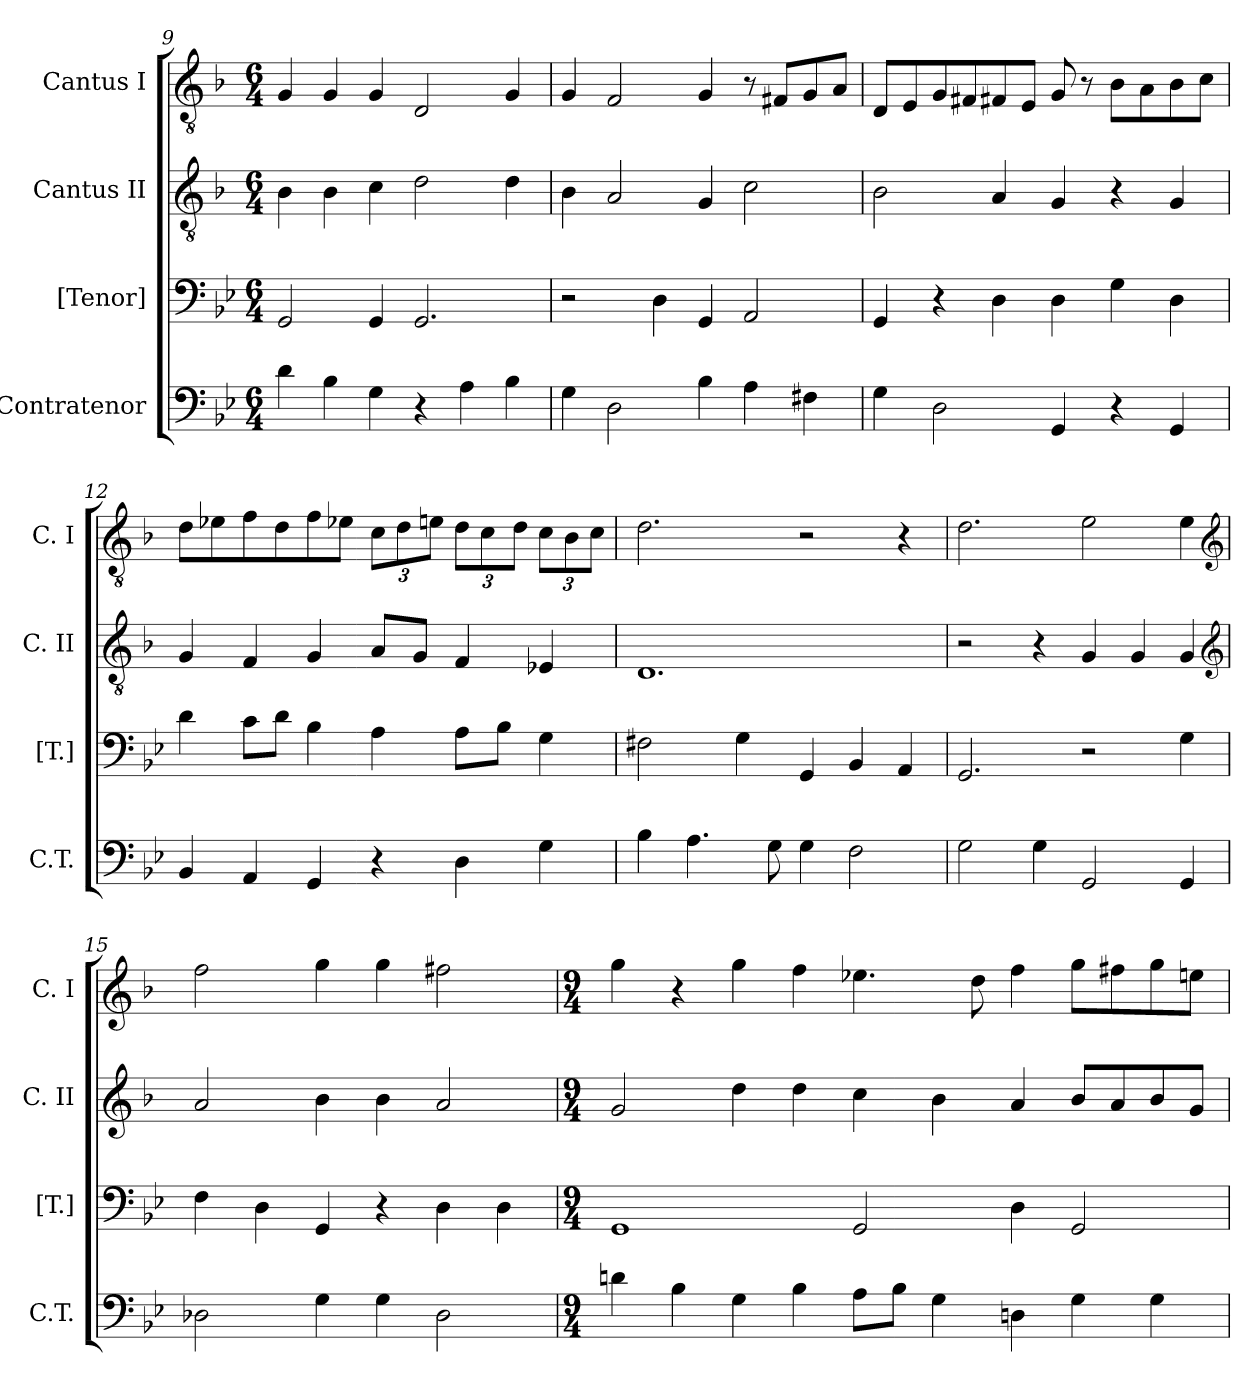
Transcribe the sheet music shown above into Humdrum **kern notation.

**kern	**kern	**kern	**kern
*part4	*part3	*part2	*part1
*staff4	*staff3	*staff2	*staff1
*I"Contratenor	*I"[Tenor]	*I"Cantus  II	*I"Cantus I
*I'C.T.	*I'[T.]	*I'C. II	*I'C. I
*clefF4	*clefF4	*clefGv2	*clefGv2
*ITrd7c12	*	*	*
*k[b-e-]	*k[b-e-]	*k[b-]	*k[b-]
*B-:	*B-:	*F:	*F:
*M6/4	*M6/4	*M6/4	*M6/4
=9	=9	=9	=9
4D\	2GG/	4B-\	4G/
4BB-\	.	4B-\	4G/
4GG\	4GG/	4c\	4G/
4r	2.GG/	2d\	2D/
4AA\	.	.	.
4BB-\	.	4d\	4G/
=10	=10	=10	=10
4GG\	2r	4B-\	4G/
2DD\	.	2A/	2F/
.	4D\	.	.
4BB-\	4GG/	4G/	4G/
4AA\	2AA/	2c\	8r
.	.	.	8F#X/L
4FF#X\	.	.	8G/
.	.	.	8A/J
=11	=11	=11	=11
4GG\	4GG/	2B-\	8D/L
.	.	.	8E/
2DD\	4r	.	8G/
.	.	.	8F#X/
.	4D\	4A/	8F#X/
.	.	.	8E/J
4GGG/	4D\	4G/	8G/
.	.	.	8r
4r	4G\	4r	8B-\L
.	.	.	8A\
4GGG/	4D\	4G/	8B-\
.	.	.	8c\J
=12	=12	=12	=12
4BBB-/	4d\	4G/	8d\L
.	.	.	8e-X\
4AAA/	8c\L	4F/	8f\
.	8d\J	.	8d\
4GGG/	4B-\	4G/	8f\
.	.	.	8e-X\J
*	*	*	*Xbrackettup
4r	4A\	8A/L	12c\L
.	.	.	12d\
.	.	8G/J	.
.	.	.	12e\J
4DD\	8A\L	4F/	12d\L
.	.	.	12c\
.	8B-\J	.	.
.	.	.	12d\J
4GG\	4G\	4E-X/	12c\L
.	.	.	12B-\
.	.	.	12c\J
=13	=13	=13	=13
4BB-\	2F#X\	1.D	2.d\
4.AA\	.	.	.
.	4G\	.	.
8GG\	.	.	.
4GG\	4GG/	.	2r
2FF\	4BB-/	.	.
.	4AA/	.	4r
=14	=14	=14	=14
2GG\	2.GG/	2r	2.d\
4GG\	.	4r	.
2GGG/	2r	4G/	2e\
.	.	4G/	.
4GGG/	4G\	4G/	4e\
*	*	*clefG2	*clefG2
=15	=15	=15	=15
2DD-X\	4F\	2a/	2ff\
.	4D\	.	.
4GG\	4GG/	4b-\	4gg\
4GG\	4r	4b-\	4gg\
2DD-\	4D\	2a/	2ff#X\
.	4D\	.	.
=16	=16	=16	=16
*M9/4	*M9/4	*M9/4	*M9/4
4Dn\	1GG	2g/	4gg\
4BB-\	.	.	4r
4GG\	.	4dd\	4gg\
4BB-\	.	4dd\	4ff\
8AA\L	2GG/	4cc\	4.ee-X\
8BB-\J	.	.	.
4GG\	.	4b-\	.
.	.	.	8dd\
4DDn\	4D\	4a/	4ff\
4GG\	2GG/	8b-/L	8gg\L
.	.	8a/	8ff#X\
4GG\	.	8b-/	8gg\
.	.	8g/J	8ee\J
=	=	=	=
*-	*-	*-	*-
